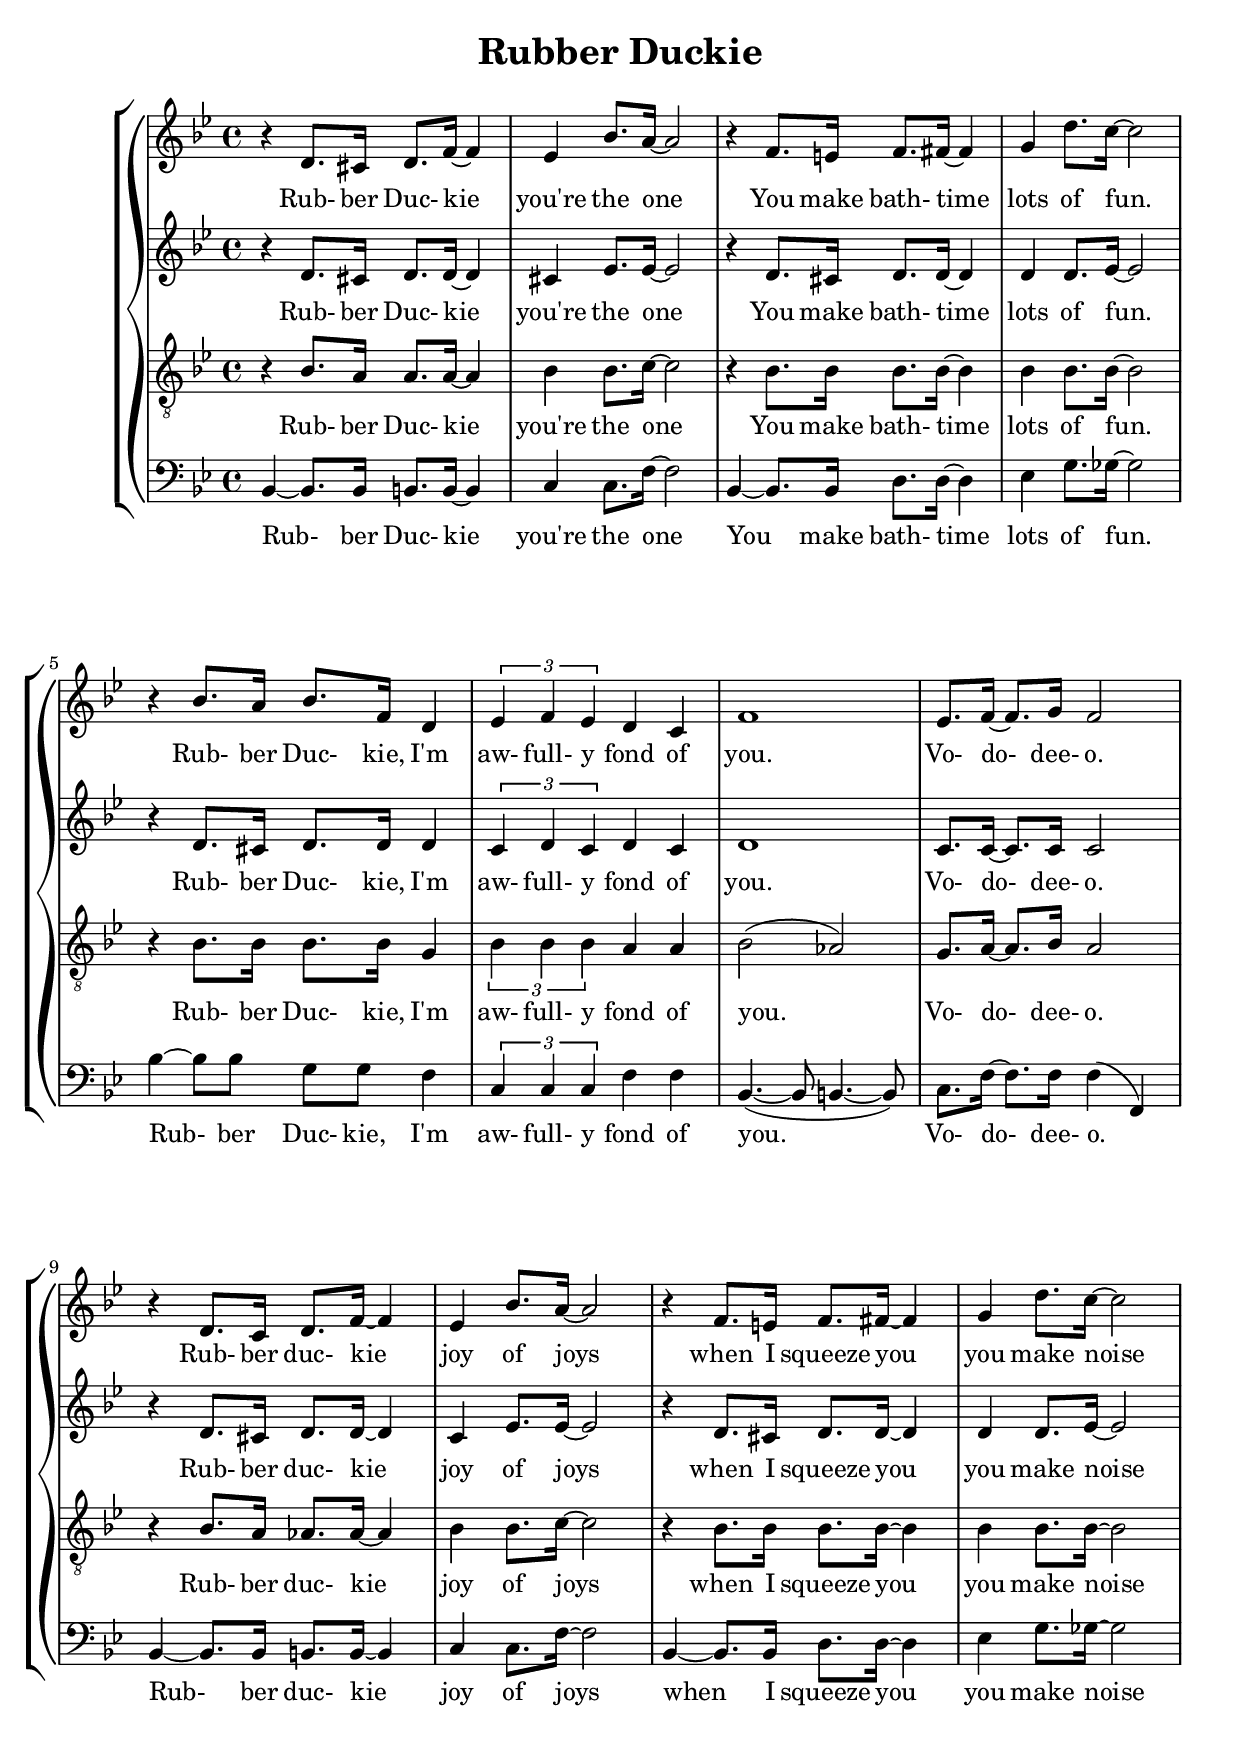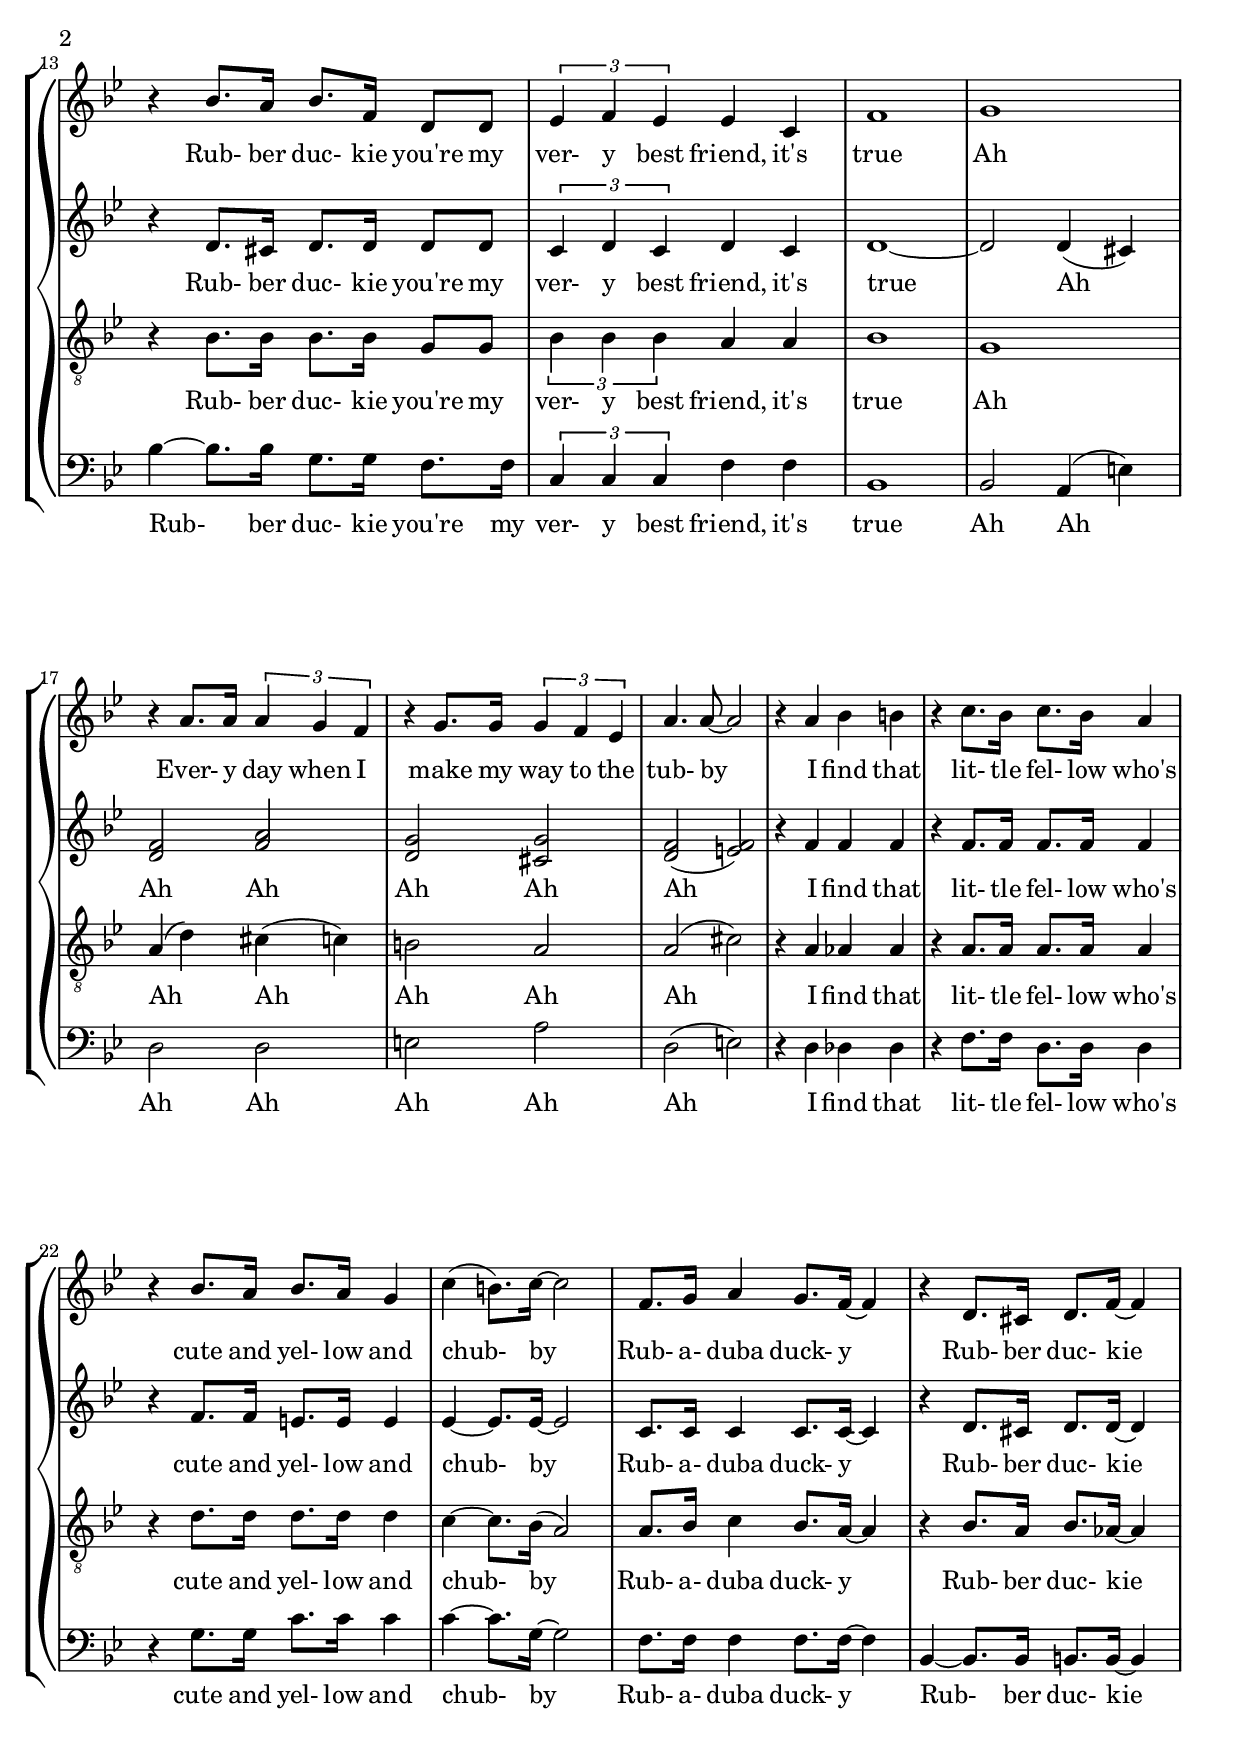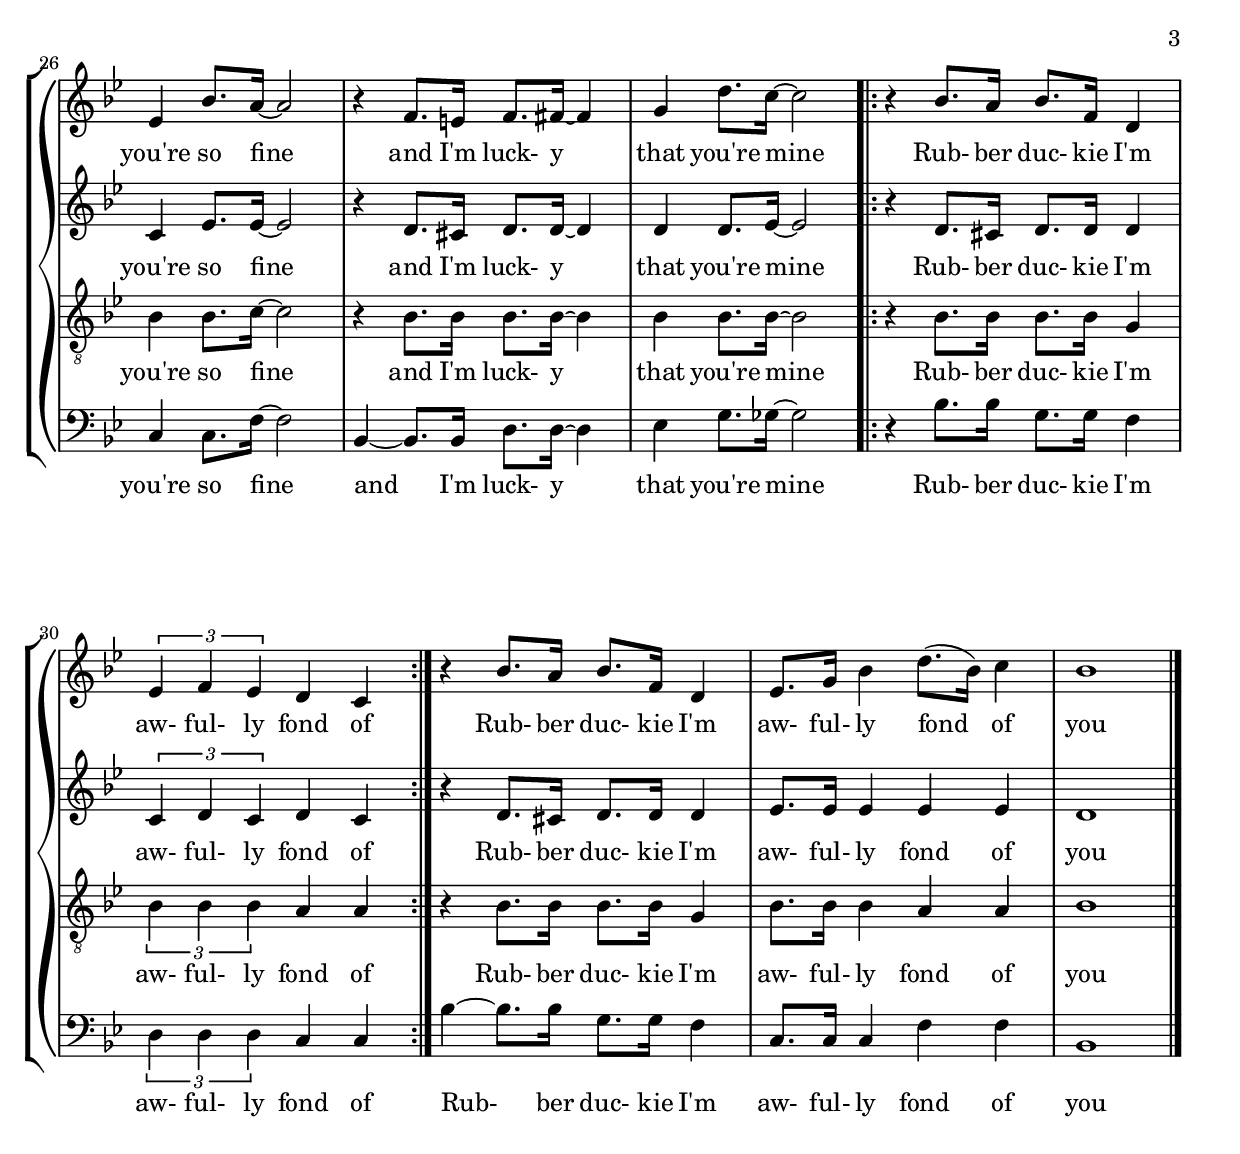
\version "2.18.2"

SopranoLyrics = \lyricmode {
  Rub- ber Duc- kie you're the one
  You make bath- time lots of fun.
  Rub- ber Duc- kie, I'm aw- full- y fond of you.
  Vo- do- dee- o.
  Rub- ber duc- kie joy of joys
  when I squeeze you you make noise
  Rub- ber duc- kie you're my ver- y best friend, it's true
  Ah Ever- y day when I make my way to the tub- by
  I find that lit- tle fel- low who's cute and yel- low and chub- by
  Rub- a- duba duck- y
  Rub- ber duc- kie you're so fine
  and I'm luck- y that you're mine
  Rub- ber duc- kie I'm aw- ful- ly fond of
  Rub- ber duc- kie I'm aw- ful- ly fond of you
}  

AltoLyrics = \lyricmode {
  Rub- ber Duc- kie you're the one
  You make bath- time lots of fun.
  Rub- ber Duc- kie, I'm aw- full- y fond of you.
  Vo- do- dee- o.
  Rub- ber duc- kie joy of joys
  when I squeeze you you make noise
  Rub- ber duc- kie you're my ver- y best friend, it's true
  Ah Ah Ah Ah Ah Ah
  I find that lit- tle fel- low who's cute and yel- low and chub- by
  Rub- a- duba duck- y
  Rub- ber duc- kie you're so fine
  and I'm luck- y that you're mine
  Rub- ber duc- kie I'm aw- ful- ly fond of
  Rub- ber duc- kie I'm aw- ful- ly fond of you
}  

TenorLyrics = \lyricmode {
  Rub- ber Duc- kie you're the one
  You make bath- time lots of fun.
  Rub- ber Duc- kie, I'm aw- full- y fond of you.
  Vo- do- dee- o.
  Rub- ber duc- kie joy of joys
  when I squeeze you you make noise
  Rub- ber duc- kie you're my ver- y best friend, it's true
  Ah Ah Ah Ah Ah Ah
  I find that lit- tle fel- low who's cute and yel- low and chub- by
  Rub- a- duba duck- y
  Rub- ber duc- kie you're so fine
  and I'm luck- y that you're mine
  Rub- ber duc- kie I'm aw- ful- ly fond of
  Rub- ber duc- kie I'm aw- ful- ly fond of you
}  

BassLyrics = \lyricmode {
  Rub- ber Duc- kie you're the one
  You make bath- time lots of fun.
  Rub- ber Duc- kie, I'm aw- full- y fond of you.
  Vo- do- dee- o.
  Rub- ber duc- kie joy of joys
  when I squeeze you you make noise
  Rub- ber duc- kie you're my ver- y best friend, it's true
  Ah Ah Ah Ah Ah Ah Ah
  I find that lit- tle fel- low who's cute and yel- low and chub- by
  Rub- a- duba duck- y
  Rub- ber duc- kie you're so fine
  and I'm luck- y that you're mine
  Rub- ber duc- kie I'm aw- ful- ly fond of
  Rub- ber duc- kie I'm aw- ful- ly fond of you
}  

tempotrack = {
  \key bes \major
  \time 4/4
}

SopranoMusic = \relative c' {
  \key bes \major
  \time 4/4
  r4 d8. cis16 d8. f16~f4
  ees4bes'8. a16~a2
  r4 f8. e16 f8. fis16~fis4
  g4 d'8. c16~c2
  r4 bes8. a16 bes8. f16 d4
  \times 2/3 {ees4 f ees} d4 c
  f1
  ees8. f16~f8. g16 f2
  r4 d8. c16 d8. f16~f4
  ees4 bes'8. a16~a2
  r4 f8. e16 f8. fis16~fis4
  g4 d'8.c16~c2
  r4 bes8. a16 bes8. f16 d8 d
  \times 2/3 {ees4 f ees} ees c
  f1
  g1
  r4 a8. a16 \times 2/3 {a4 g f}
  r4 g8. g16 \times 2/3 {g4 f ees}
  a4. a8~a2
  r4 a4 bes b
  r4 c8. bes16 c8. bes16 a4
  r4 bes8. a16 bes8. a16 g4
  c4(b8.) c16~c2
  f,8. g16 a4 g8. f16~f4
  r4 d8. cis16 d8. f16~f4
  ees4 bes'8. a16~a2
  r4 f8. e16 f8. fis16~fis4
  g4 d'8. c16~c2
  \repeat volta 2 {
    r4 bes8. a16 bes8. f16 d4
    \times 2/3 {ees4 f ees} d c
  }
  r4 bes'8. a16 bes8. f16 d4
  ees8. g16 bes4 d8.(bes16) c4
  bes1
  \bar "|."
}

AltoMusic = \relative c' {
  \key bes \major
  \time 4/4
  r4 d8. cis16 d8. d16~d4
  cis4 ees8. ees16~ees2
  r4 d8. cis16 d8. d16~d4
  d4 d8. ees16~ees2
  r4 d8. cis16 d8. d16 d4
  \times 2/3 {c4 d c} d c
  d1
  c8. c16~c8. c16 c2
  r4 d8. cis16 d8. d16~d4
  c4 ees8. ees16~ees2
  r4 d8. cis16 d8. d16~d4
  d4 d8. ees16~ees2
  r4 d8. cis16 d8. d16 d8 d
  \times 2/3 {c4 d c} d c
  d1~
  d2 d4(cis)
  <d f>2 <f a>
  <d g>2 <cis g'>
  <d f>2(<e f>)
  r4 f f f
  r4 f8. f16 f8. f16 f4
  r4 f8. f16 e8. e16 e4
  ees4~ees8. ees16~ees2
  c8. c16 c4 c8. c16~c4
  r4 d8. cis16 d8. d16~d4
  c4 ees8. ees16~ees2
  r4 d8. cis16 d8. d16~d4
  d4 d8. ees16~ees2
  \repeat volta 2 {
    r4 d8. cis16 d8. d16 d4
    \times 2/3 {c4 d c} d c
  }
  r4 d8. cis16 d8. d16 d4
  ees8. ees16 ees4 ees ees
  d1
  \bar "|."
}

TenorMusic = \relative c' {
  \key bes \major
  \time 4/4
  r4 bes8. a16 a8. a16~a4
  bes4 bes8. c16~c2
  r4 bes8. bes16 bes8. bes16~bes4
  bes4 bes8.bes16~bes2
  r4 bes8. bes16 bes8. bes16 g4
  \times 2/3 {bes4 bes bes} a a
  bes2(aes)
  g8. a16~a8. bes16 a2
  r4 bes8. a16 aes8. aes16~aes4
  bes4 bes8. c16~c2
  r4 bes8. bes16 bes8. bes16~bes4
  bes4 bes8. bes16~bes2
  r4 bes8. bes16 bes8. bes16 g8 g
  \times 2/3 {bes4 bes bes} a a
  bes1
  g1
  a4(d)cis(c)
  b2 a
  a2(cis)
  r4 a4 aes aes
  r4 a8. a16 a8. a16 a4
  r4 d8. d16 d8. d16 d4
  c4~c8. bes16(a2)
  a8. bes16 c4 bes8. a16~a4
  r4 bes8. a16 bes8. aes16~aes4
  bes4 bes8. c16~c2
  r4 bes8. bes16 bes8. bes16~bes4
  bes4 bes8. bes16~bes2
  \repeat volta 2 {
    r4 bes8. bes16 bes8. bes16 g4
    \times 2/3 {bes4 bes bes} a a
  }
  r4 bes8. bes16 bes8. bes16 g4
  bes8. bes16 bes4 a a
  bes1
  \bar "|."
}

BassMusic = \relative c {
  \key bes \major
  \time 4/4
  bes4~bes8. bes16 b8. b16~b4
  c4 c8. f16~f2
  bes,4 ~ bes8. bes16 d8. d16~d4
  ees4 g8. ges16 ~ ges2
  bes4~bes8 bes g8 g f4
  \times 2/3 {c4 c c} f f
  bes,4.~( bes8 b4.~b8)
  c8. f16~f8. f16 f4(f,)
  bes4 ~ bes8. bes16 b8. b16~b4
  c4 c8. f16~f2
  bes,4~bes8. bes16 d8. d16~d4
  ees4 g8. ges16~ges2
  bes4~bes8. bes16 g8. g16 f8. f16
  \times 2/3 {c4 c c} f4 f
  bes,1
  bes2 a4(e')
  d2 d
  e2 a
  d,2(e)
  r4 d des des
  r4 f8. f16 d8. d16 d4
  r4 g8. g16 c8. c16 c4
  c4~c8. g16~g2
  f8. f16 f4 f8. f16~f4
  bes,4~bes8. bes16 b8. b16~b4
  c4 c8. f16~f2
  bes,4~bes8. bes16 d8. d16~d4
  ees4 g8. ges16~ges2
  \repeat volta 2 {
    r4 bes8. bes16 g8. g16 f4
    \times 2/3 {d4 d d} c4 c
  }
  bes'4~bes8. bes16 g8. g16 f4
  c8. c16 c4 f4 f
  bes,1
  \bar "|."
}

\header {
  title = "Rubber Duckie"
}
%\include "satb.ly"
\score {
  \context GrandStaff <<
    \context ChoirStaff <<
      \new Staff = sopranos { \SopranoMusic }
      \addlyrics \SopranoLyrics
      \new Staff = altos { \AltoMusic }
      \addlyrics \AltoLyrics
      \new Staff = tenors { \clef "treble_8" \TenorMusic }
      \addlyrics \TenorLyrics
      \new Staff = basses { \clef "bass" \BassMusic }
      \addlyrics \BassLyrics
    >>
    \context PianoStaff <<
    >>
  >>
}
